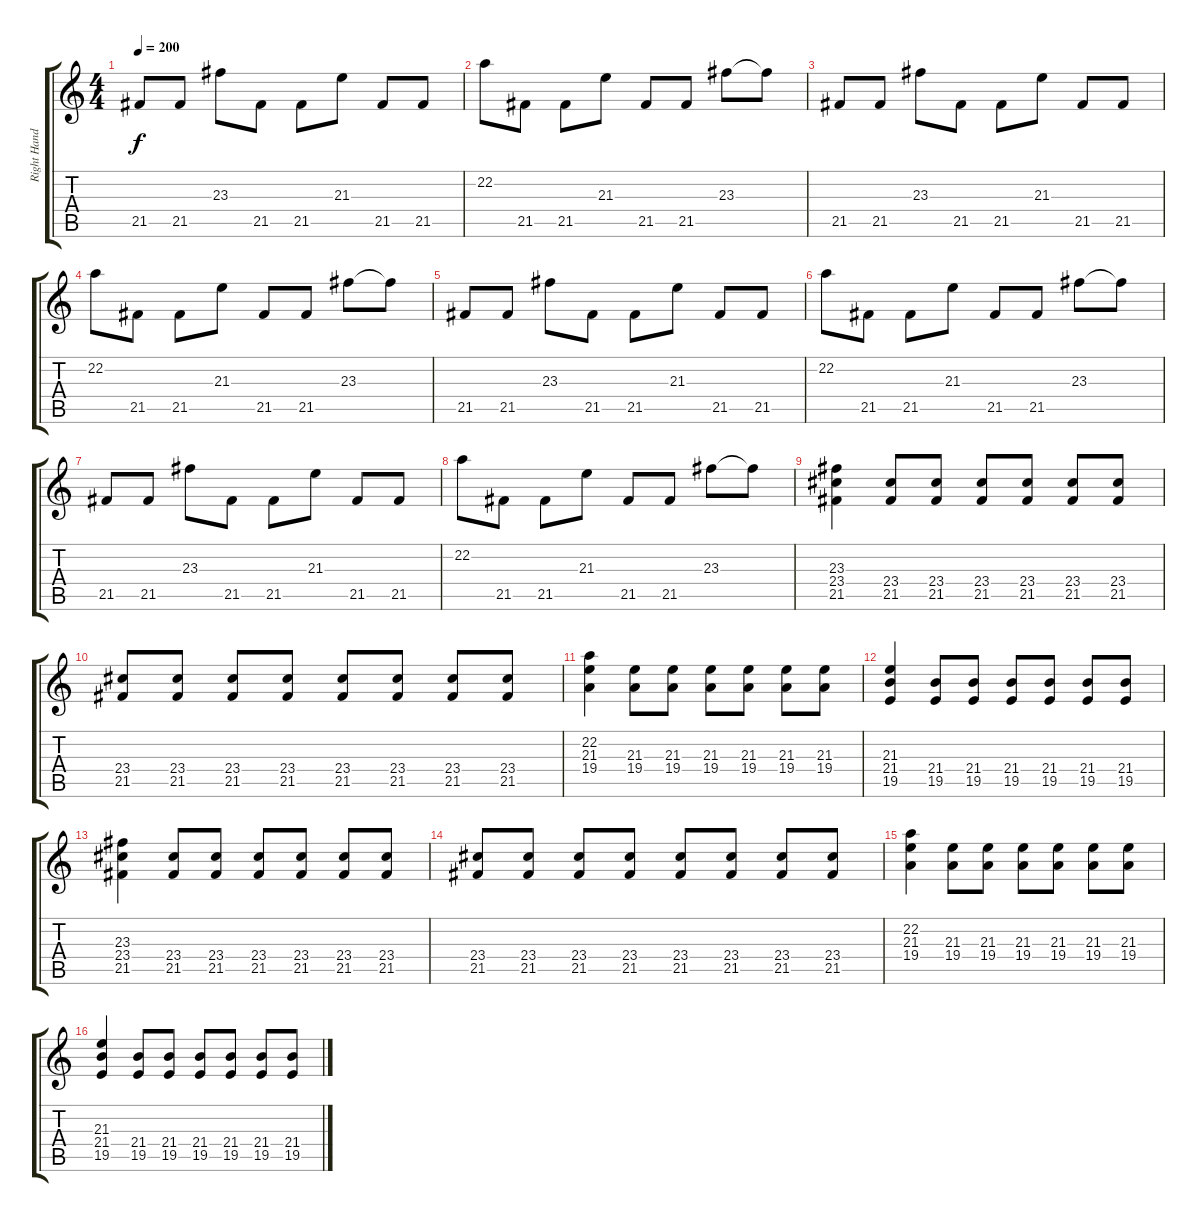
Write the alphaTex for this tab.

\track ("Right Hand" "Right Hand") {instrument acousticgrandpiano}
\staff {score tabs}
\tuning (E4 B3 G3 D3 A2 E2) {hide}
\ts (4 4)
\tempo 200
\clef g2
\ks c
21.5.8{dy f} 21.5.8 23.3.8 21.5.8 21.5.8 21.3.8 21.5.8 21.5.8 |
22.2.8 21.5.8 21.5.8 21.3.8 21.5.8 21.5.8 23.3.8 23.3{t}.8 |
21.5.8 21.5.8 23.3.8 21.5.8 21.5.8 21.3.8 21.5.8 21.5.8 |
22.2.8 21.5.8 21.5.8 21.3.8 21.5.8 21.5.8 23.3.8 23.3{t}.8 |
21.5.8 21.5.8 23.3.8 21.5.8 21.5.8 21.3.8 21.5.8 21.5.8 |
22.2.8 21.5.8 21.5.8 21.3.8 21.5.8 21.5.8 23.3.8 23.3{t}.8 |
21.5.8 21.5.8 23.3.8 21.5.8 21.5.8 21.3.8 21.5.8 21.5.8 |
22.2.8 21.5.8 21.5.8 21.3.8 21.5.8 21.5.8 23.3.8 23.3{t}.8 |
(23.3 23.4 21.5).4 (23.4 21.5).8 (23.4 21.5).8 (23.4 21.5).8 (23.4 21.5).8 (23.4 21.5).8 (23.4 21.5).8 |
(23.4 21.5).8 (23.4 21.5).8 (23.4 21.5).8 (23.4 21.5).8 (23.4 21.5).8 (23.4 21.5).8 (23.4 21.5).8 (23.4 21.5).8 |
(22.2 21.3 19.4).4 (21.3 19.4).8 (21.3 19.4).8 (21.3 19.4).8 (21.3 19.4).8 (21.3 19.4).8 (21.3 19.4).8 |
(21.3 21.4 19.5).4 (21.4 19.5).8 (21.4 19.5).8 (21.4 19.5).8 (21.4 19.5).8 (21.4 19.5).8 (21.4 19.5).8 |
(23.3 23.4 21.5).4 (23.4 21.5).8 (23.4 21.5).8 (23.4 21.5).8 (23.4 21.5).8 (23.4 21.5).8 (23.4 21.5).8 |
(23.4 21.5).8 (23.4 21.5).8 (23.4 21.5).8 (23.4 21.5).8 (23.4 21.5).8 (23.4 21.5).8 (23.4 21.5).8 (23.4 21.5).8 |
(22.2 21.3 19.4).4 (21.3 19.4).8 (21.3 19.4).8 (21.3 19.4).8 (21.3 19.4).8 (21.3 19.4).8 (21.3 19.4).8 |
(21.3 21.4 19.5).4 (21.4 19.5).8 (21.4 19.5).8 (21.4 19.5).8 (21.4 19.5).8 (21.4 19.5).8 (21.4 19.5).8
